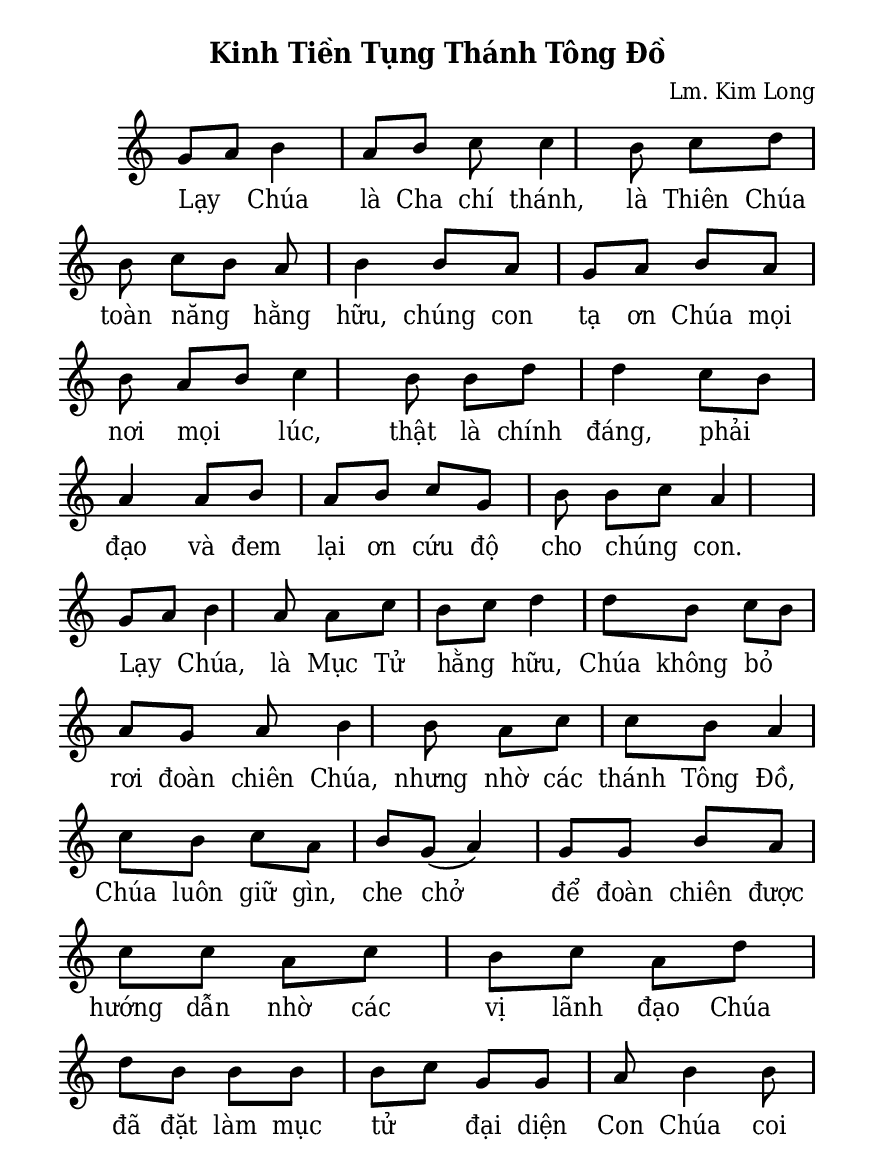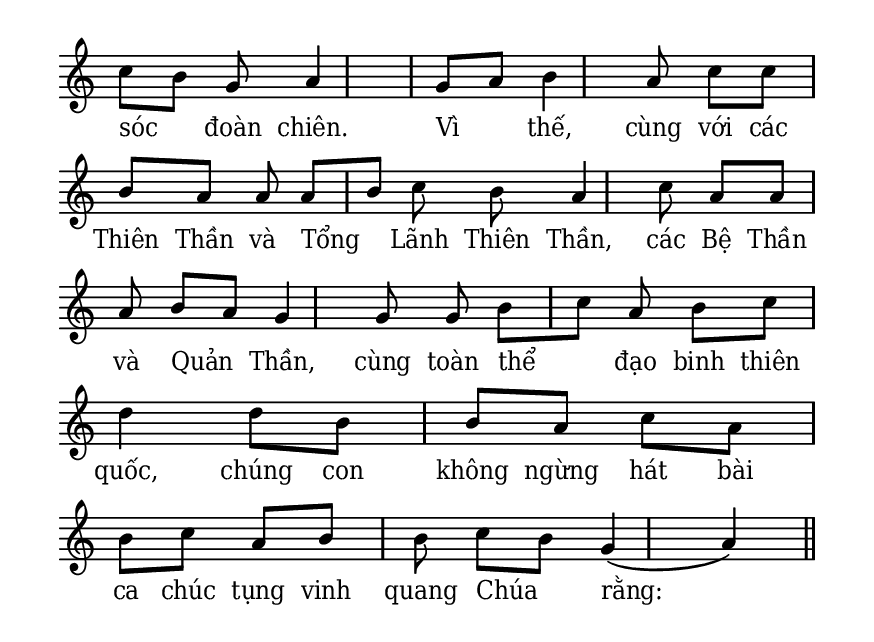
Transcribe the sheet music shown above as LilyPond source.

% Cài đặt chung\
\version "2.22.1"
\include "english.ly"
\include "gregorian.ly"

\header {
  subtitle = \markup { \huge \bold "Kinh Tiền Tụng Thánh Tông Đồ" }
  composer = "Lm. Kim Long"
  %arranger = " "
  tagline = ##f
}

% Nhạc phiên khúc
nhacPhienKhucSop = \relative c'' {
  g8 \hide ([a]) b4 a8 b c c4 b8 c d b c \hide ([b]) a b4
  b8 a g a b a b a \hide ([b]) c4 b8 b d d4 c8 \hide ([b]) a4
  a8 b a b c g b b \hide ([c]) a4 \bar "|" g8 \hide ([a]) b4 a8 a c b \hide ([c])
  d4 d8 b c \hide ([b]) a g a b4 b8 a c c b a4
  c8 b c a b g (a4) g8 g b a c c a c
  b c a d d b b b b \hide ([c]) g g a b4 b8
  c \hide ([b]) g a4 \bar "|" g8 \hide ([a]) b4 a8 c c b a a a \hide ([b]) c b
  a4 c8 a a a b \hide ([a]) g4 g8 g b \hide ([c]) a b c d4
  d8 b b a c a b c a b b c \hide ([b]) g4 (a) \bar "||"
}

% Lời phiên khúc
loiPhienKhucSop = \lyrics {
  Lạy Chúa là Cha chí thánh, là Thiên Chúa toàn năng hằng hữu,
  chúng con tạ ơn Chúa mọi nơi mọi lúc, thật là chính đáng,
  phải đạo và đem lại ơn cứu độ cho chúng con.
  Lạy Chúa, là Mục Tử hằng hữu, Chúa không bỏ rơi đoàn chiên Chúa,
  nhưng nhờ các thánh Tông Đồ, Chúa luôn giữ gìn, che chở
  để đoàn chiên được hướng dẫn nhờ các vị lãnh đạo Chúa đã đặt làm mục tử
  đại diện Con Chúa coi sóc đoàn chiên.
  Vì thế, cùng với các Thiên Thần và Tổng Lãnh Thiên Thần,
  các Bệ Thần và Quản Thần, cùng toàn thể đạo binh thiên quốc,
  chúng con không ngừng hát bài ca chúc tụng vinh quang Chúa rằng:
}

% Dàn trang
\paper {
  #(set-paper-size "a5")
  top-margin = 10\mm
  bottom-margin = 10\mm
  left-margin = 10\mm
  right-margin = 10\mm
  #(define fonts
	 (make-pango-font-tree "Deja Vu Serif Condensed"
	 		       "Deja Vu Serif Condensed"
			       "Deja Vu Serif Condensed"
			       (/ 20 20)))
  print-page-number = ##f
  %page-count = 2
}

TongNhip = {
  \key c \major \time 2/4
  \set Timing.beamExceptions = #'()
  \set Timing.baseMoment = #(ly:make-moment 1/4)
}

\score {
  \new ChoirStaff <<
    \new Staff \with {
      \remove "Time_signature_engraver"
    }
    <<
      \new Voice = "beSop" {
        \clef treble \TongNhip \nhacPhienKhucSop
      }
      \new Lyrics \lyricsto beSop \loiPhienKhucSop
    >>
  >>
  \layout {
    \override Staff.TimeSignature.transparent = ##t
    \override Lyrics.LyricSpace.minimum-distance = #1.5
    \override Score.BarNumber.break-visibility = ##(#f #f #f)
    \override Score.SpacingSpanner.uniform-stretching = ##t
    \override Score.SpacingSpanner.packed-spacing = ##f
    \set Score.defaultBarType = ""
    \set Score.barAlways = ##t
    ragged-last = ##f
    indent = 10
  } 
}
